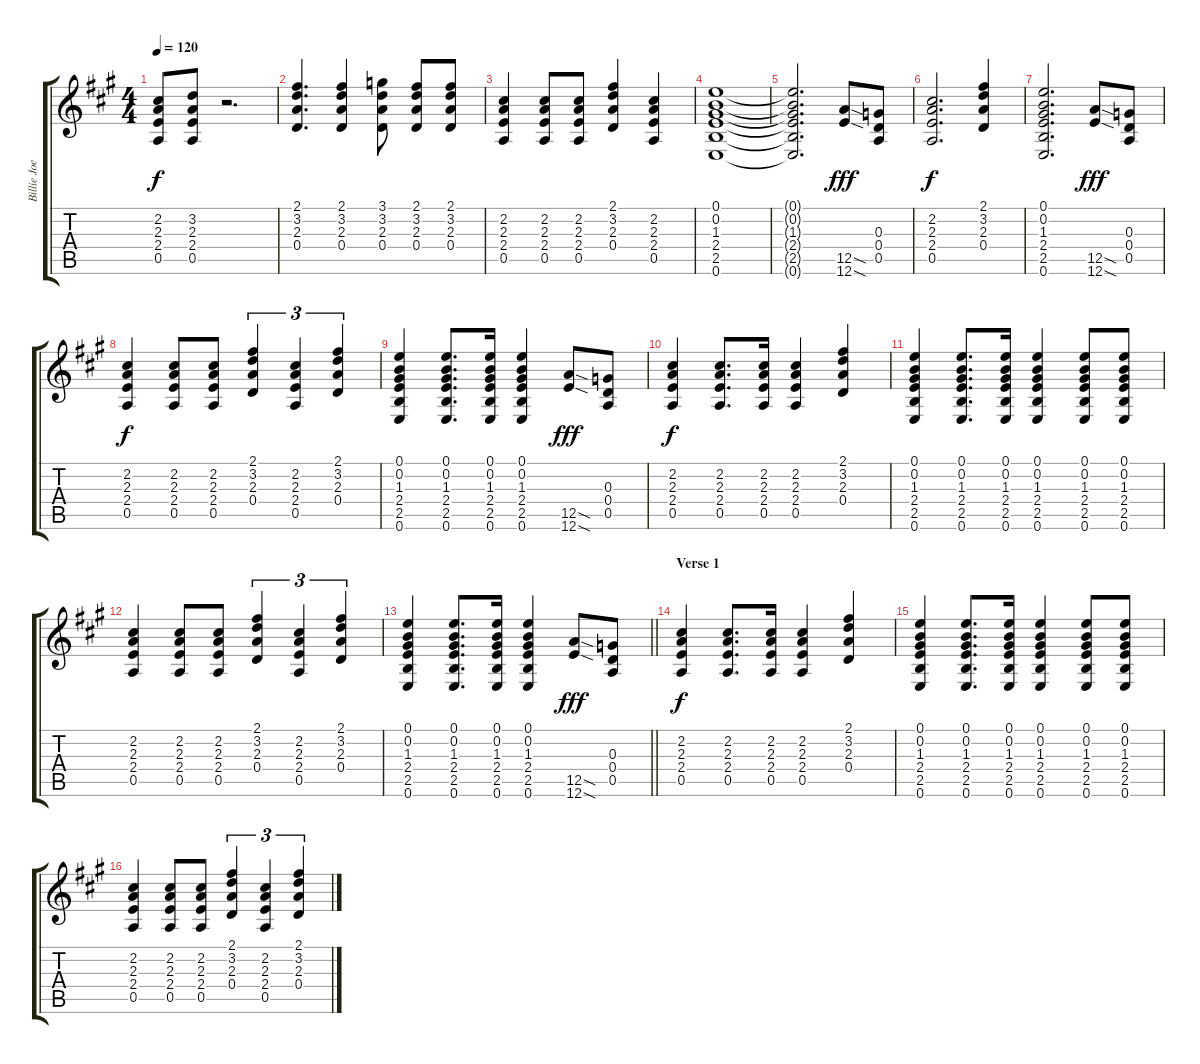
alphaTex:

\track ("Billie Joe Armstrong (Rhthym Guitar)" "Billie Joe") {instrument distortionguitar}
\staff {score tabs}
\tuning (E4 B3 G3 D3 A2 E2) {hide}
\ts (4 4)
\tempo 120
\clef g2
\ks a
(2.2{t} 2.3{t} 2.4{t} 0.5{t}).8{dy f} (3.2 2.3 2.4 0.5).8 r.2{d} |
(2.1 3.2 2.3 0.4).4{d} (2.1 3.2 2.3 0.4).4 (3.1 3.2 2.3 0.4).8 (2.1 3.2 2.3 0.4).8 (2.1 3.2 2.3 0.4).8 |
(2.2 2.3 2.4 0.5).4 (2.2 2.3 2.4 0.5).8 (2.2 2.3 2.4 0.5).8 (2.1 3.2 2.3 0.4).4 (2.2 2.3 2.4 0.5).4 |
(0.1 0.2 1.3 2.4 2.5 0.6).1 |
(0.1{t} 0.2{t} 1.3{t} 2.4{t} 2.5{t} 0.6{t}).2{d} (12.5{sod} 12.6{sod}).8{dy fff} (0.3 0.4 0.5).8 |
(2.2 2.3 2.4 0.5).2{d dy f} (2.1 3.2 2.3 0.4).4 |
(0.1 0.2 1.3 2.4 2.5 0.6).2{d} (12.5{sod} 12.6{sod}).8{dy fff} (0.3 0.4 0.5).8 |
(2.2 2.3 2.4 0.5).4{dy f} (2.2 2.3 2.4 0.5).8 (2.2 2.3 2.4 0.5).8 (2.1 3.2 2.3 0.4).4{tu (3 2)} (2.2 2.3 2.4 0.5).4{tu (3 2)} (2.1 3.2 2.3 0.4).4{tu (3 2)} |
(0.1 0.2 1.3 2.4 2.5 0.6).4 (0.1 0.2 1.3 2.4 2.5 0.6).8{d} (0.1 0.2 1.3 2.4 2.5 0.6).16 (0.1 0.2 1.3 2.4 2.5 0.6).4 (12.5{sod} 12.6{sod}).8{dy fff instrument distortionguitar} (0.3 0.4 0.5).8 |
(2.2 2.3 2.4 0.5).4{dy f} (2.2 2.3 2.4 0.5).8{d} (2.2 2.3 2.4 0.5).16 (2.2 2.3 2.4 0.5).4 (2.1 3.2 2.3 0.4).4 |
(0.1 0.2 1.3 2.4 2.5 0.6).4 (0.1 0.2 1.3 2.4 2.5 0.6).8{d} (0.1 0.2 1.3 2.4 2.5 0.6).16 (0.1 0.2 1.3 2.4 2.5 0.6).4 (0.1 0.2 1.3 2.4 2.5 0.6).8 (0.1 0.2 1.3 2.4 2.5 0.6).8 |
(2.2 2.3 2.4 0.5).4 (2.2 2.3 2.4 0.5).8 (2.2 2.3 2.4 0.5).8 (2.1 3.2 2.3 0.4).4{tu (3 2)} (2.2 2.3 2.4 0.5).4{tu (3 2)} (2.1 3.2 2.3 0.4).4{tu (3 2)} |
\barLineRight lightlight
(0.1 0.2 1.3 2.4 2.5 0.6).4 (0.1 0.2 1.3 2.4 2.5 0.6).8{d} (0.1 0.2 1.3 2.4 2.5 0.6).16 (0.1 0.2 1.3 2.4 2.5 0.6).4 (12.5{sod} 12.6{sod}).8{dy fff} (0.3 0.4 0.5).8 |
\section ("" "Verse 1")
(2.2 2.3 2.4 0.5).4{dy f} (2.2 2.3 2.4 0.5).8{d} (2.2 2.3 2.4 0.5).16 (2.2 2.3 2.4 0.5).4 (2.1 3.2 2.3 0.4).4 |
(0.1 0.2 1.3 2.4 2.5 0.6).4 (0.1 0.2 1.3 2.4 2.5 0.6).8{d} (0.1 0.2 1.3 2.4 2.5 0.6).16 (0.1 0.2 1.3 2.4 2.5 0.6).4 (0.1 0.2 1.3 2.4 2.5 0.6).8 (0.1 0.2 1.3 2.4 2.5 0.6).8 |
(2.2 2.3 2.4 0.5).4 (2.2 2.3 2.4 0.5).8 (2.2 2.3 2.4 0.5).8 (2.1 3.2 2.3 0.4).4{tu (3 2)} (2.2 2.3 2.4 0.5).4{tu (3 2)} (2.1 3.2 2.3 0.4).4{tu (3 2)}
